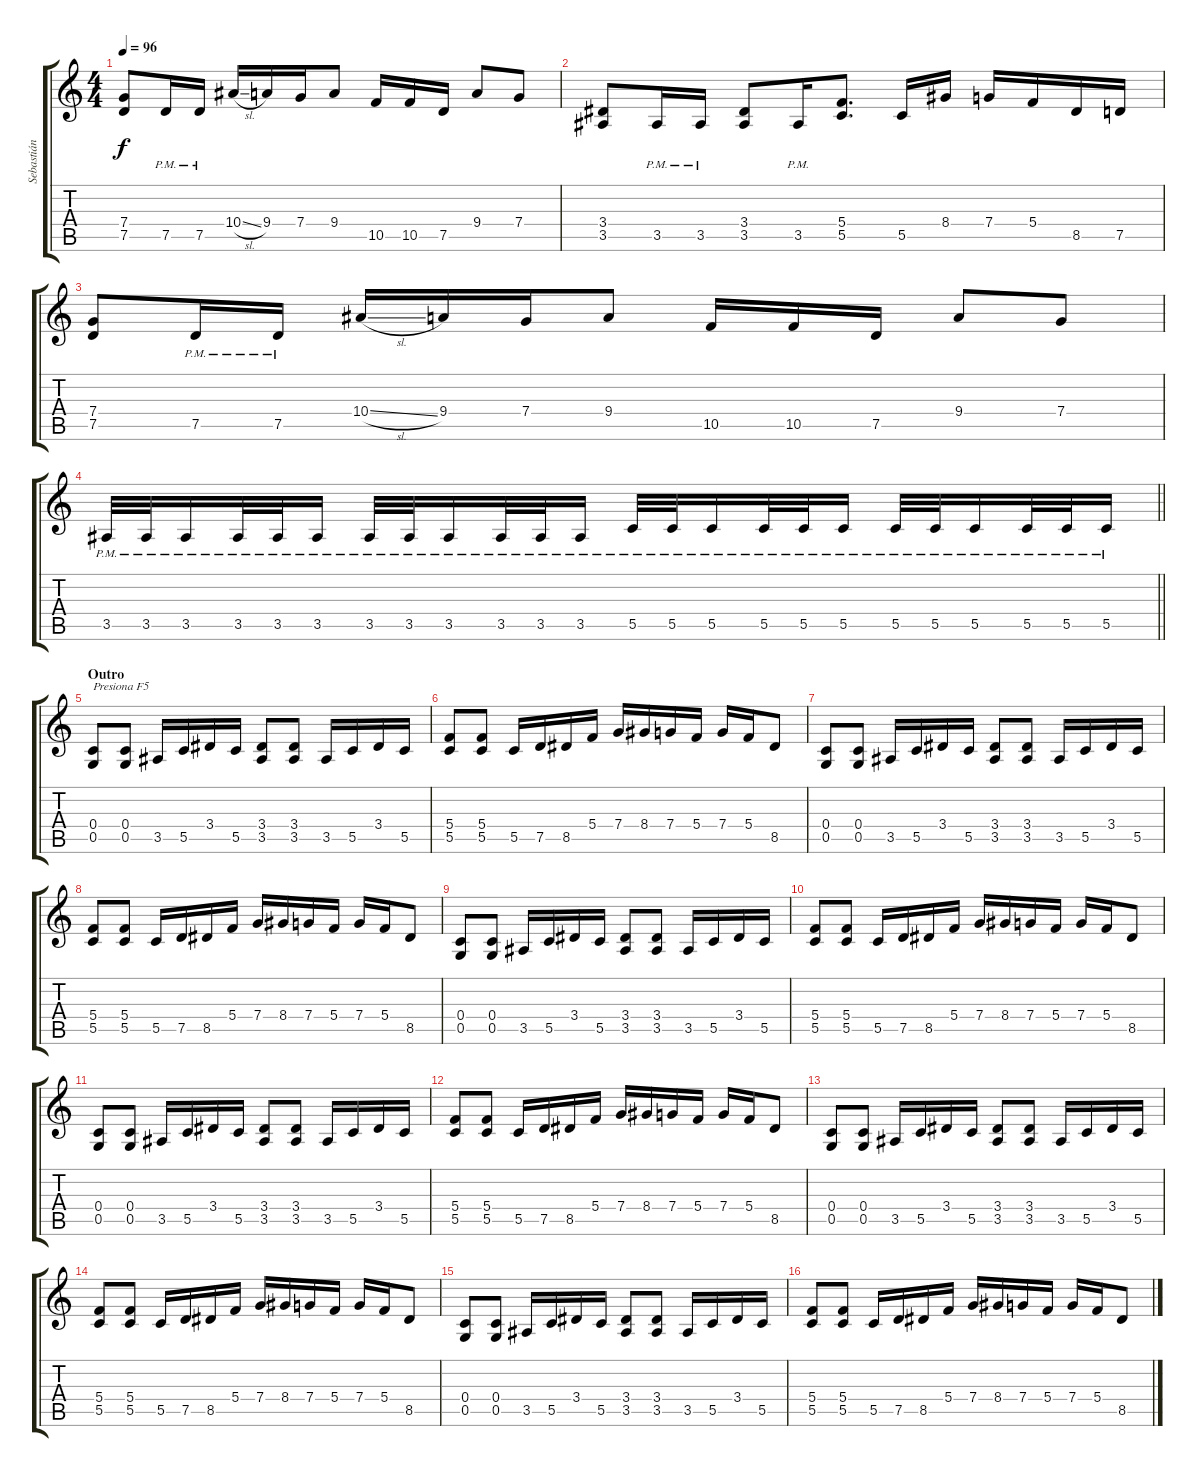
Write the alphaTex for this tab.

\track ("Sebastián" "Sebastián") {instrument distortionguitar}
\staff {score tabs}
\tuning (D4 A3 F3 C3 G2 D2) {hide}
\ts (4 4)
\tempo 96
\clef g2
\ks c
(7.4 7.5).8{dy f} 7.5{pm}.16 7.5{pm}.16 10.4{sl}.16 9.4.16 7.4.16 9.4.8 10.5.16 10.5.16 7.5.16 9.4.8 7.4.8 |
(3.4 3.5).8 3.5{pm}.16 3.5{pm}.16 (3.4 3.5).8 3.5{pm}.16 (5.4 5.5).8{d} 5.5.16 8.4.16 7.4.16 5.4.16 8.5.16 7.5.16 |
(7.4 7.5).8 7.5{pm}.16 7.5{pm}.16 10.4{sl}.16 9.4.16 7.4.16 9.4.8 10.5.16 10.5.16 7.5.16 9.4.8 7.4.8 |
\barLineRight lightlight
3.5{pm}.32 3.5{pm}.32 3.5{pm}.16 3.5{pm}.32 3.5{pm}.32 3.5{pm}.16 3.5{pm}.32 3.5{pm}.32 3.5{pm}.16 3.5{pm}.32 3.5{pm}.32 3.5{pm}.16 5.5{pm}.32 5.5{pm}.32 5.5{pm}.16 5.5{pm}.32 5.5{pm}.32 5.5{pm}.16 5.5{pm}.32 5.5{pm}.32 5.5{pm}.16 5.5{pm}.32 5.5{pm}.32 5.5{pm}.16 |
\section ("" "Outro")
(0.4 0.5).8{txt "Presiona F5"} (0.4 0.5).8 3.5.16 5.5.16 3.4.16 5.5.16 (3.4 3.5).8 (3.4 3.5).8 3.5.16 5.5.16 3.4.16 5.5.16 |
(5.4 5.5).8 (5.4 5.5).8 5.5.16 7.5.16 8.5.16 5.4.16 7.4.16 8.4.16 7.4.16 5.4.16 7.4.16 5.4.16 8.5.8 |
(0.4 0.5).8 (0.4 0.5).8 3.5.16 5.5.16 3.4.16 5.5.16 (3.4 3.5).8 (3.4 3.5).8 3.5.16 5.5.16 3.4.16 5.5.16 |
(5.4 5.5).8 (5.4 5.5).8 5.5.16 7.5.16 8.5.16 5.4.16 7.4.16 8.4.16 7.4.16 5.4.16 7.4.16 5.4.16 8.5.8 |
(0.4 0.5).8 (0.4 0.5).8 3.5.16 5.5.16 3.4.16 5.5.16 (3.4 3.5).8 (3.4 3.5).8 3.5.16 5.5.16 3.4.16 5.5.16 |
(5.4 5.5).8 (5.4 5.5).8 5.5.16 7.5.16 8.5.16 5.4.16 7.4.16 8.4.16 7.4.16 5.4.16 7.4.16 5.4.16 8.5.8 |
(0.4 0.5).8 (0.4 0.5).8 3.5.16 5.5.16 3.4.16 5.5.16 (3.4 3.5).8 (3.4 3.5).8 3.5.16 5.5.16 3.4.16 5.5.16 |
(5.4 5.5).8 (5.4 5.5).8 5.5.16 7.5.16 8.5.16 5.4.16 7.4.16 8.4.16 7.4.16 5.4.16 7.4.16 5.4.16 8.5.8 |
(0.4 0.5).8 (0.4 0.5).8 3.5.16 5.5.16 3.4.16 5.5.16 (3.4 3.5).8 (3.4 3.5).8 3.5.16 5.5.16 3.4.16 5.5.16 |
(5.4 5.5).8 (5.4 5.5).8 5.5.16 7.5.16 8.5.16 5.4.16 7.4.16 8.4.16 7.4.16 5.4.16 7.4.16 5.4.16 8.5.8 |
(0.4 0.5).8 (0.4 0.5).8 3.5.16 5.5.16 3.4.16 5.5.16 (3.4 3.5).8 (3.4 3.5).8 3.5.16 5.5.16 3.4.16 5.5.16 |
(5.4 5.5).8 (5.4 5.5).8 5.5.16 7.5.16 8.5.16 5.4.16 7.4.16 8.4.16 7.4.16 5.4.16 7.4.16 5.4.16 8.5.8
